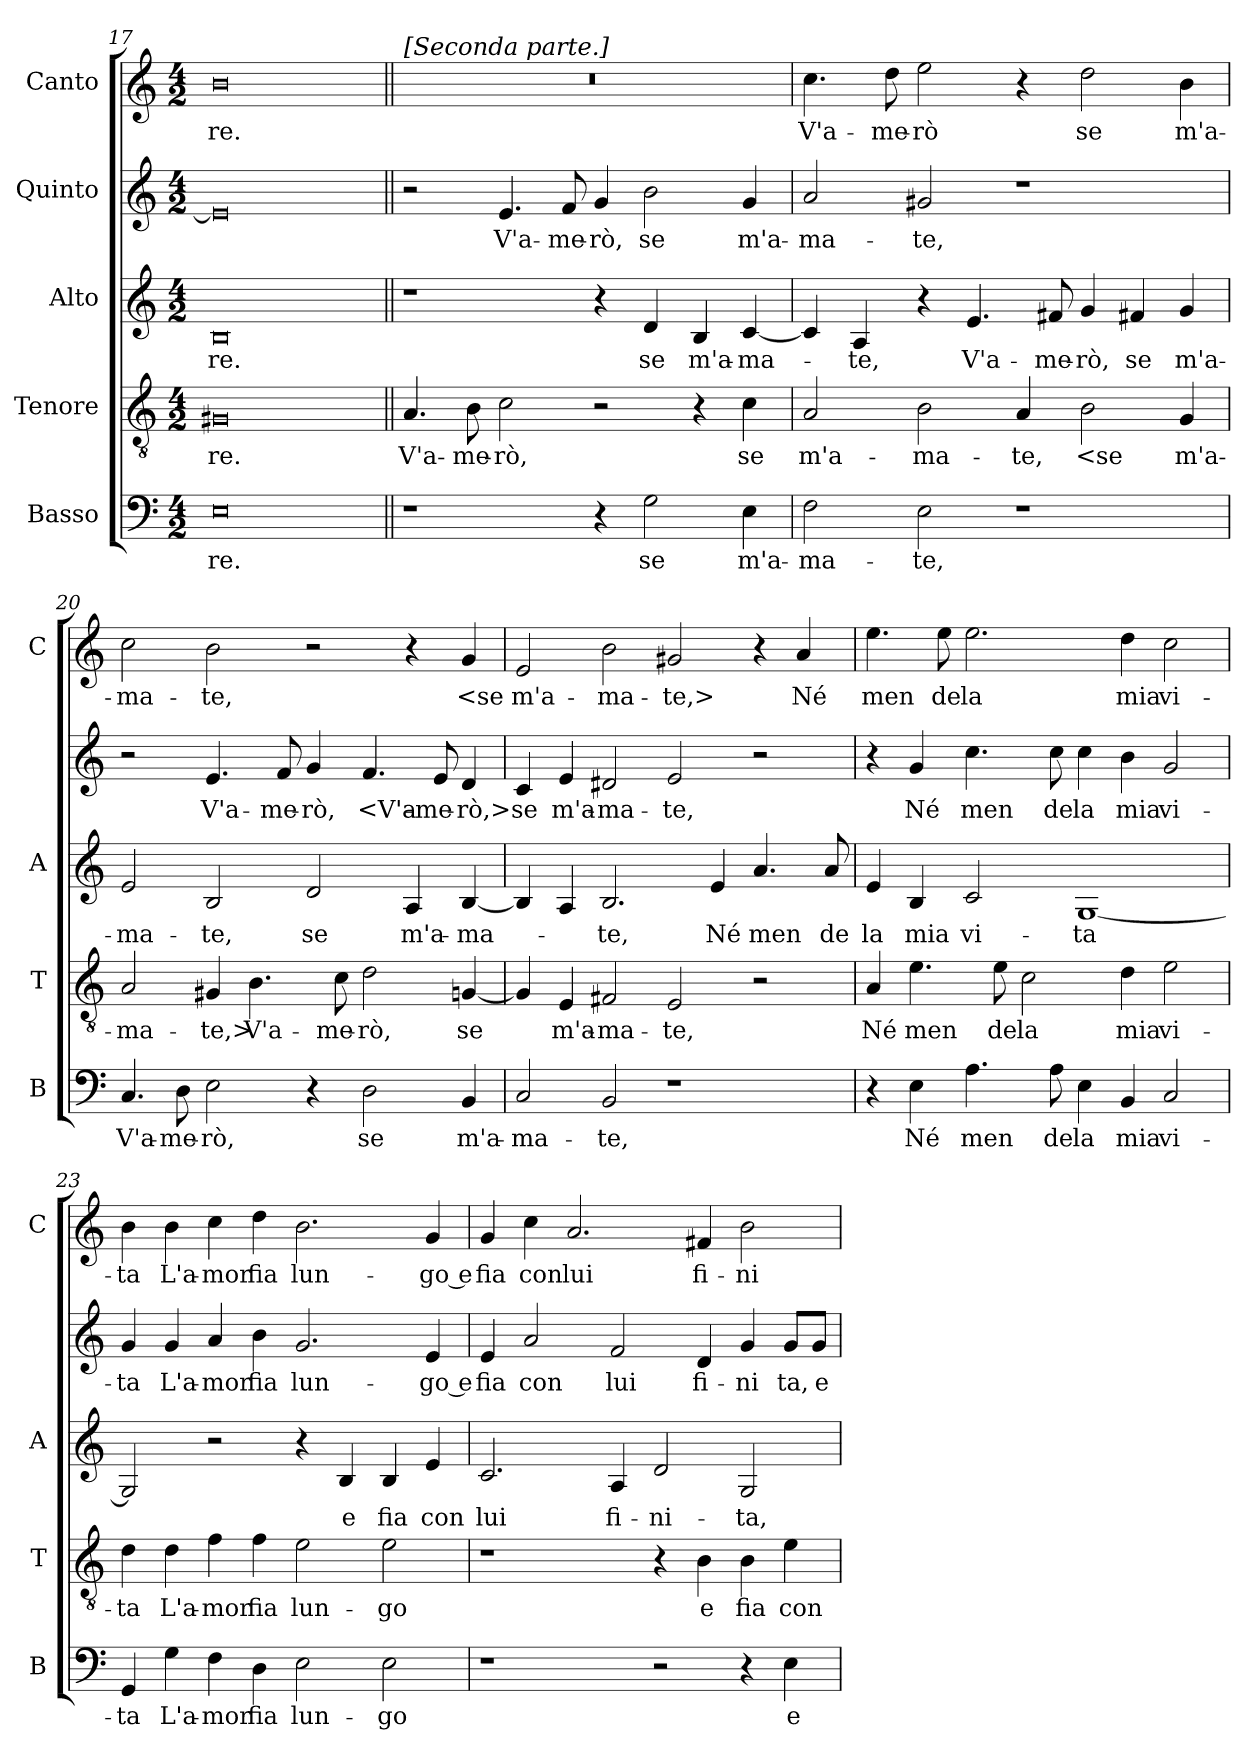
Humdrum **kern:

**kern	**text	**kern	**text	**kern	**text	**kern	**text	**kern	**text
*part5	*part5	*part4	*part4	*part3	*part3	*part2	*part2	*part1	*part1
*staff5	*staff5	*staff4	*staff4	*staff3	*staff3	*staff2	*staff2	*staff1	*staff1
*I"Basso	*	*I"Tenore	*	*I"Alto	*	*I"Quinto	*	*I"Canto	*
*I'B	*	*I'T	*	*I'A	*	*	*	*I'C	*
*clefF4	*	*clefGv2	*	*clefG2	*	*clefG2	*	*clefG2	*
*k[]	*	*k[]	*	*k[]	*	*k[]	*	*k[]	*
*M4/2	*	*M4/2	*	*M4/2	*	*M4/2	*	*M4/2	*
=17	=17	=17	=17	=17	=17	=17	=17	=17	=17
0E	-re.	0G#X	-re.	0B	-re.	0e]	.	0b	-re.
=18||	=18||	=18||	=18||	=18||	=18||	=18||	=18||	=18||	=18||
!	!	!	!	!	!	!	!	!LO:TX:a:t=[Seconda parte.]	!
1r	.	4.A	V'a-	1r	.	2r	.	0r	.
.	.	8B	-me-	.	.	.	.	.	.
.	.	2c	-rò,	.	.	4.e	V'a-	.	.
.	.	.	.	.	.	8f	-me-	.	.
4r	.	2r	.	4r	.	4g	-rò,	.	.
2G	se	.	.	4d	se	2b	se	.	.
.	.	4r	.	4B	m'a-	.	.	.	.
4E	m'a-	4c	se	[4c	-ma-	4g	m'a-	.	.
=19	=19	=19	=19	=19	=19	=19	=19	=19	=19
2F	-ma-	2A	m'a-	4c]	.	2a	-ma-	4.cc	V'a-
.	.	.	.	4A	-te,	.	.	.	.
.	.	.	.	.	.	.	.	8dd	-me-
2E	-te,	2B	-ma-	4r	.	2g#X	-te,	2ee	-rò
.	.	.	.	4.e	V'a-	.	.	.	.
1r	.	4A	-te,	.	.	1r	.	4r	.
.	.	.	.	8f#X	-me-	.	.	.	.
.	.	2B	<se	4g	-rò,	.	.	2dd	se
.	.	.	.	4f#X	se	.	.	.	.
.	.	4G	m'a-	4g	m'a-	.	.	4b	m'a-
=20	=20	=20	=20	=20	=20	=20	=20	=20	=20
4.C	V'a-	2A	-ma-	2e	-ma-	2r	.	2cc	-ma-
8D	-me-	.	.	.	.	.	.	.	.
2E	-rò,	4G#X	-te,>	2B	-te,	4.e	V'a-	2b	-te,
.	.	4.B	V'a-	.	.	.	.	.	.
.	.	.	.	.	.	8f	-me-	.	.
4r	.	.	.	2d	se	4g	-rò,	2r	.
.	.	8c	-me-	.	.	.	.	.	.
2D	se	2d	-rò,	.	.	4.f	<V'a-	.	.
.	.	.	.	4A	m'a-	.	.	4r	.
.	.	.	.	.	.	8e	-me-	.	.
4BB	m'a-	[4Gn	se	[4B	-ma-	4d	-rò,>	4g	<se
=21	=21	=21	=21	=21	=21	=21	=21	=21	=21
2C	-ma-	4G]	.	4B]	.	4c	se	2e	m'a-
.	.	4E	m'a-	4A	.	4e	m'a-	.	.
2BB	-te,	2F#X	-ma-	2.B	-te,	2d#X	-ma-	2b	-ma-
1r	.	2E	-te,	.	.	2e	-te,	2g#X	-te,>
.	.	.	.	4e	Né	.	.	.	.
.	.	2r	.	4.a	men	2r	.	4r	.
.	.	.	.	.	.	.	.	4a	Né
.	.	.	.	8a	de	.	.	.	.
=22	=22	=22	=22	=22	=22	=22	=22	=22	=22
4r	.	4A	Né	4e	la	4r	.	4.ee	men
4E	Né	4.e	men	4B	mia	4g	Né	.	.
.	.	.	.	.	.	.	.	8ee	de
4.A	men	.	.	2c	vi-	4.cc	men	2.ee	la
.	.	8e	de	.	.	.	.	.	.
.	.	2c	la	.	.	.	.	.	.
8A	de	.	.	.	.	8cc	de	.	.
4E	la	.	.	[1G	-ta	4cc	la	.	.
4BB	mia	4d	mia	.	.	4b	mia	4dd	mia
2C	vi-	2e	vi-	.	.	2g	vi-	2cc	vi-
=23	=23	=23	=23	=23	=23	=23	=23	=23	=23
4GG	-ta	4d	-ta	2G]	.	4g	-ta	4b	-ta
4G	L'a-	4d	L'a-	.	.	4g	L'a-	4b	L'a-
4F	-mor	4f	-mor	2r	.	4a	-mor	4cc	-mor
4D	fia	4f	fia	.	.	4b	fia	4dd	fia
2E	lun-	2e	lun-	4r	.	2.g	lun-	2.b	lun-
.	.	.	.	4B	e	.	.	.	.
2E	-go	2e	-go	4B	fia	.	.	.	.
.	.	.	.	4e	con	4e	-go e	4g	-go e
=24	=24	=24	=24	=24	=24	=24	=24	=24	=24
1r	.	1r	.	2.c	lui	4e	fia	4g	fia
.	.	.	.	.	.	2a	con	4cc	con
.	.	.	.	.	.	.	.	2.a	lui
.	.	.	.	4A	fi-	2f	lui	.	.
2r	.	4r	.	2d	-ni-	.	.	.	.
.	.	4B	e	.	.	4d	fi-	4f#X	fi-
4r	.	4B	fia	2G	-ta,	4g	-ni	2b	-ni-
4E	e	4e	con	.	.	8g/L	ta,	.	.
.	.	.	.	.	.	8g/J	e	.	.
=	=	=	=	=	=	=	=	=	=
*-	*-	*-	*-	*-	*-	*-	*-	*-	*-
